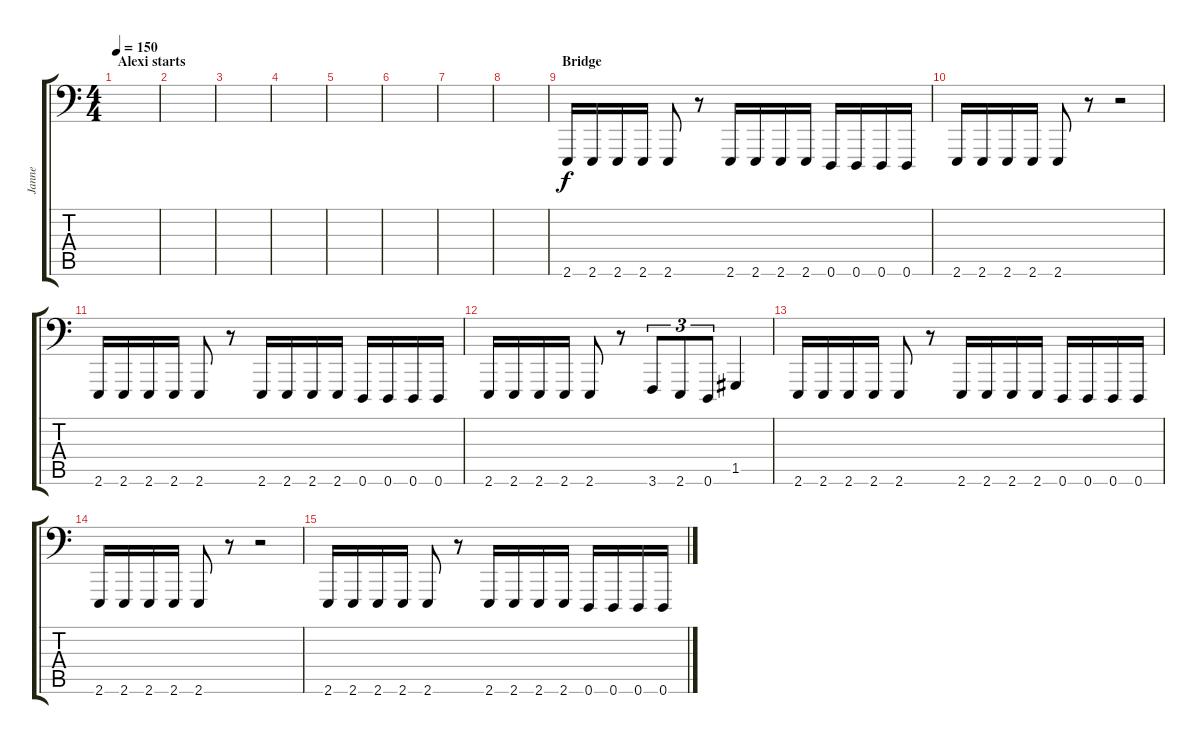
\track ("Janne" "Janne") {instrument brightacousticpiano}
\staff {score tabs}
\tuning (D3 A2 F2 C2 G1 D1) {hide}
\ts (4 4)
\section ("" "Alexi starts")
\tempo 150
\clef f4
\ks c
|
|
|
|
|
|
|
|
\section ("" "Bridge")
2.6.16 2.6.16 2.6.16 2.6.16 2.6.8 r.8 2.6.16 2.6.16 2.6.16 2.6.16 0.6.16 0.6.16 0.6.16 0.6.16 |
2.6.16 2.6.16 2.6.16 2.6.16 2.6.8 r.8 r.2 |
2.6.16 2.6.16 2.6.16 2.6.16 2.6.8 r.8 2.6.16 2.6.16 2.6.16 2.6.16 0.6.16 0.6.16 0.6.16 0.6.16 |
2.6.16 2.6.16 2.6.16 2.6.16 2.6.8 r.8 3.6.8{tu (3 2)} 2.6.8{tu (3 2)} 0.6.8{tu (3 2)} 1.5.4 |
2.6.16 2.6.16 2.6.16 2.6.16 2.6.8 r.8 2.6.16 2.6.16 2.6.16 2.6.16 0.6.16 0.6.16 0.6.16 0.6.16 |
2.6.16 2.6.16 2.6.16 2.6.16 2.6.8 r.8 r.2 |
2.6.16 2.6.16 2.6.16 2.6.16 2.6.8 r.8 2.6.16 2.6.16 2.6.16 2.6.16 0.6.16 0.6.16 0.6.16 0.6.16
